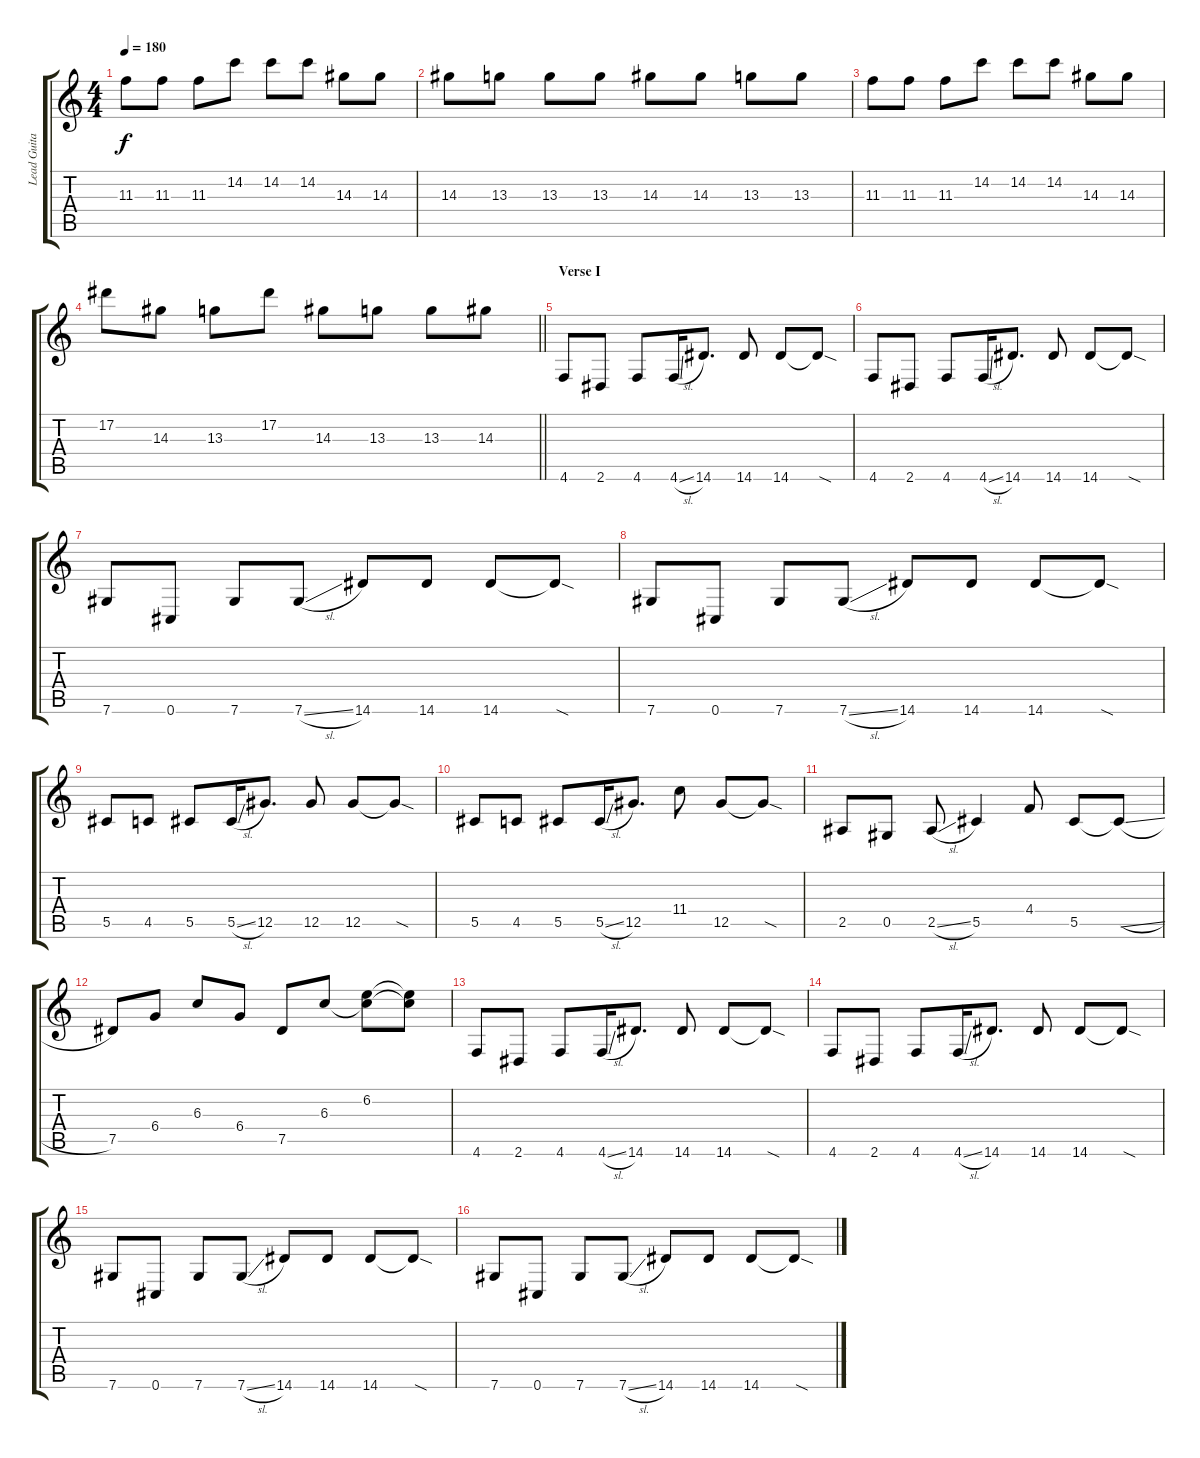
\track ("Lead Guitar" "Lead Guita") {instrument distortionguitar}
\staff {score tabs}
\tuning (Eb4 Bb3 Gb3 Db3 Ab2 Db2) {hide}
\ts (4 4)
\tempo 180
\clef g2
\ks c
11.3.8{dy f} 11.3.8 11.3.8 14.2.8 14.2.8 14.2.8 14.3.8 14.3.8 |
14.3.8 13.3.8 13.3.8 13.3.8 14.3.8 14.3.8 13.3.8 13.3.8 |
11.3.8 11.3.8 11.3.8 14.2.8 14.2.8 14.2.8 14.3.8 14.3.8 |
\barLineRight lightlight
17.2.8 14.3.8 13.3.8 17.2.8 14.3.8 13.3.8 13.3.8 14.3.8 |
\section ("" "Verse I")
4.6.8 2.6.8 4.6.8 4.6{sl}.16 14.6.8{d} 14.6.8 14.6.8 14.6{sod t}.8 |
4.6.8 2.6.8 4.6.8 4.6{sl}.16 14.6.8{d} 14.6.8 14.6.8 14.6{sod t}.8 |
7.6.8 0.6.8 7.6.8 7.6{sl}.8 14.6.8 14.6.8 14.6.8 14.6{sod t}.8 |
7.6.8 0.6.8 7.6.8 7.6{sl}.8 14.6.8 14.6.8 14.6.8 14.6{sod t}.8 |
5.5.8 4.5.8 5.5.8 5.5{sl}.16 12.5.8{d} 12.5.8 12.5.8 12.5{sod t}.8 |
5.5.8 4.5.8 5.5.8 5.5{sl}.16 12.5.8{d} 11.4.8 12.5.8 12.5{sod t}.8 |
2.5.8 0.5.8 2.5{sl}.8 5.5.4 4.4.8 5.5.8 5.5{sl t}.8 |
7.5.8 6.4.8 6.3.8 6.4.8 7.5.8 6.3.8 (6.2 6.3{t}).8 (6.2{t} 6.3{t}).8 |
4.6.8 2.6.8 4.6.8 4.6{sl}.16 14.6.8{d} 14.6.8 14.6.8 14.6{sod t}.8 |
4.6.8 2.6.8 4.6.8 4.6{sl}.16 14.6.8{d} 14.6.8 14.6.8 14.6{sod t}.8 |
7.6.8 0.6.8 7.6.8 7.6{sl}.8 14.6.8 14.6.8 14.6.8 14.6{sod t}.8 |
7.6.8 0.6.8 7.6.8 7.6{sl}.8 14.6.8 14.6.8 14.6.8 14.6{sod t}.8
